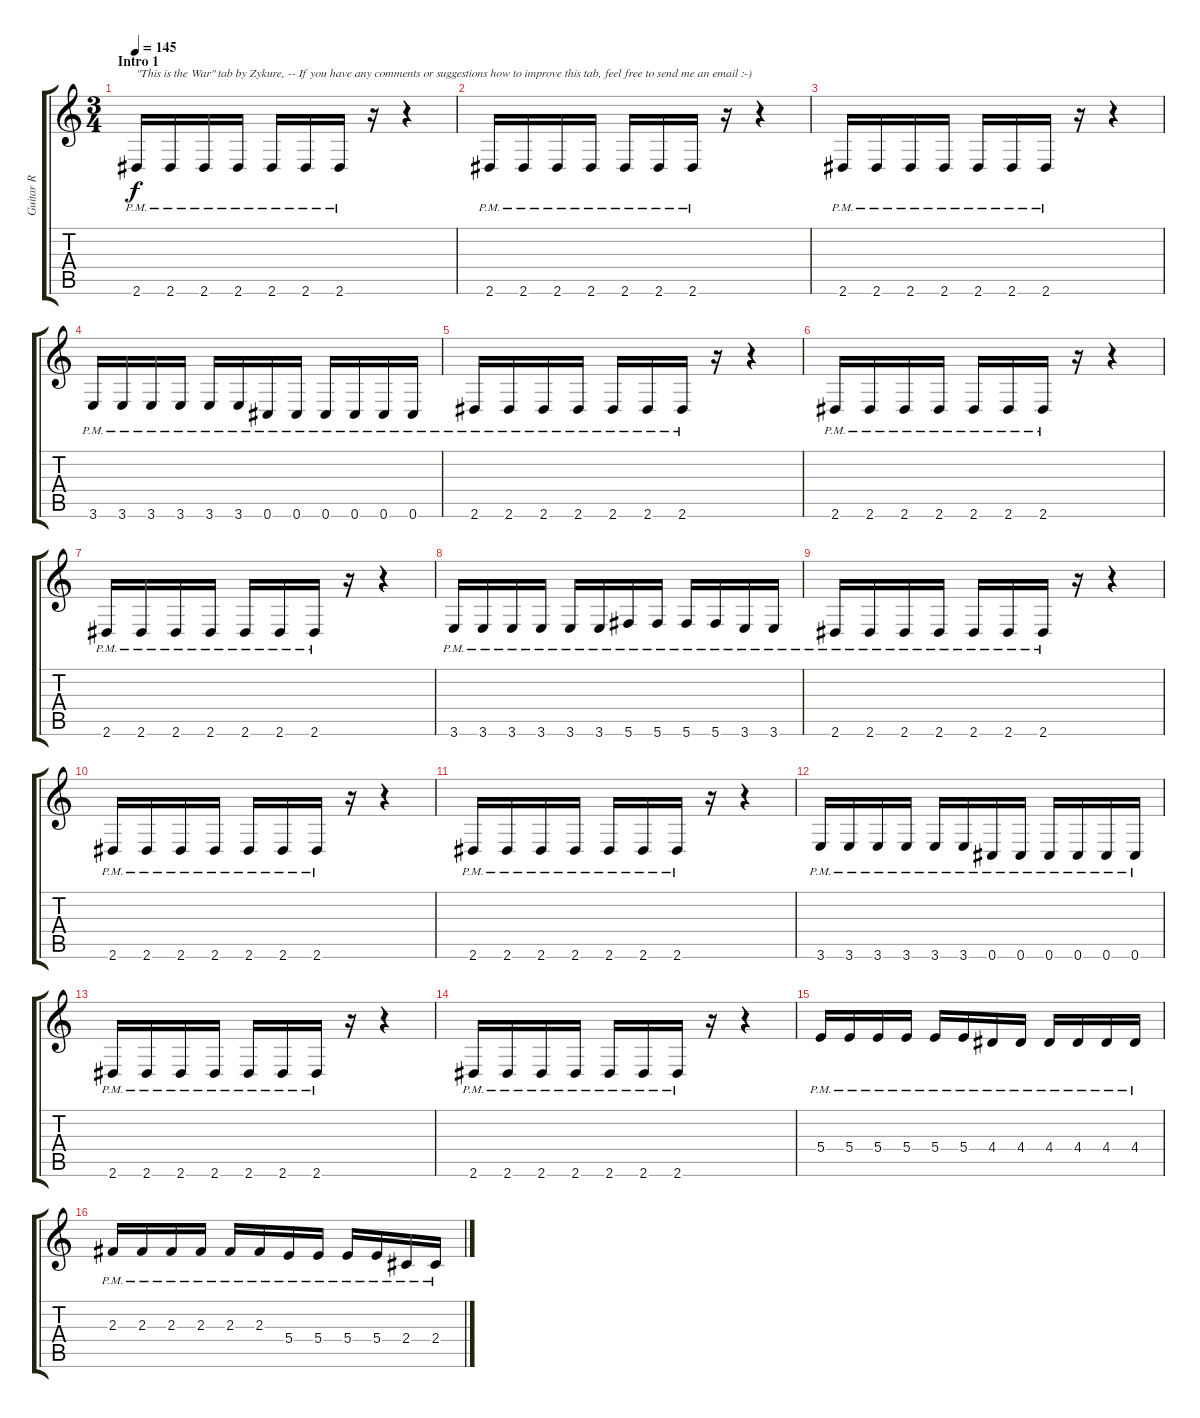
\track ("Guitar R" "Guitar R") {instrument distortionguitar}
\staff {score tabs}
\tuning (Db4 Ab3 E3 B2 Gb2 Db2) {hide}
\ts (3 4)
\section ("" "Intro 1")
\tempo 145
\clef g2
\ks c
2.6{pm}.16{txt "\"This is the War\" tab by Zykure, -- If you have any comments or suggestions how to improve this tab, feel free to send me an email :-)" dy f instrument distortionguitar} 2.6{pm}.16 2.6{pm}.16 2.6{pm}.16 2.6{pm}.16 2.6{pm}.16 2.6{pm}.16 r.16 r.4 |
2.6{pm}.16 2.6{pm}.16 2.6{pm}.16 2.6{pm}.16 2.6{pm}.16 2.6{pm}.16 2.6{pm}.16 r.16 r.4 |
2.6{pm}.16 2.6{pm}.16 2.6{pm}.16 2.6{pm}.16 2.6{pm}.16 2.6{pm}.16 2.6{pm}.16 r.16 r.4 |
3.6{pm}.16 3.6{pm}.16 3.6{pm}.16 3.6{pm}.16 3.6{pm}.16 3.6{pm}.16 0.6{pm}.16 0.6{pm}.16 0.6{pm}.16 0.6{pm}.16 0.6{pm}.16 0.6{pm}.16 |
2.6{pm}.16 2.6{pm}.16 2.6{pm}.16 2.6{pm}.16 2.6{pm}.16 2.6{pm}.16 2.6{pm}.16 r.16 r.4 |
2.6{pm}.16 2.6{pm}.16 2.6{pm}.16 2.6{pm}.16 2.6{pm}.16 2.6{pm}.16 2.6{pm}.16 r.16 r.4 |
2.6{pm}.16 2.6{pm}.16 2.6{pm}.16 2.6{pm}.16 2.6{pm}.16 2.6{pm}.16 2.6{pm}.16 r.16 r.4 |
3.6{pm}.16 3.6{pm}.16 3.6{pm}.16 3.6{pm}.16 3.6{pm}.16 3.6{pm}.16 5.6{pm}.16 5.6{pm}.16 5.6{pm}.16 5.6{pm}.16 3.6{pm}.16 3.6{pm}.16 |
2.6{pm}.16 2.6{pm}.16 2.6{pm}.16 2.6{pm}.16 2.6{pm}.16 2.6{pm}.16 2.6{pm}.16 r.16 r.4 |
2.6{pm}.16 2.6{pm}.16 2.6{pm}.16 2.6{pm}.16 2.6{pm}.16 2.6{pm}.16 2.6{pm}.16 r.16 r.4 |
2.6{pm}.16 2.6{pm}.16 2.6{pm}.16 2.6{pm}.16 2.6{pm}.16 2.6{pm}.16 2.6{pm}.16 r.16 r.4 |
3.6{pm}.16 3.6{pm}.16 3.6{pm}.16 3.6{pm}.16 3.6{pm}.16 3.6{pm}.16 0.6{pm}.16 0.6{pm}.16 0.6{pm}.16 0.6{pm}.16 0.6{pm}.16 0.6{pm}.16 |
2.6{pm}.16 2.6{pm}.16 2.6{pm}.16 2.6{pm}.16 2.6{pm}.16 2.6{pm}.16 2.6{pm}.16 r.16 r.4 |
2.6{pm}.16 2.6{pm}.16 2.6{pm}.16 2.6{pm}.16 2.6{pm}.16 2.6{pm}.16 2.6{pm}.16 r.16 r.4 |
5.4{pm}.16 5.4{pm}.16 5.4{pm}.16 5.4{pm}.16 5.4{pm}.16 5.4{pm}.16 4.4{pm}.16 4.4{pm}.16 4.4{pm}.16 4.4{pm}.16 4.4{pm}.16 4.4{pm}.16 |
2.3{pm}.16 2.3{pm}.16 2.3{pm}.16 2.3{pm}.16 2.3{pm}.16 2.3{pm}.16 5.4{pm}.16 5.4{pm}.16 5.4{pm}.16 5.4{pm}.16 2.4{pm}.16 2.4{pm}.16
